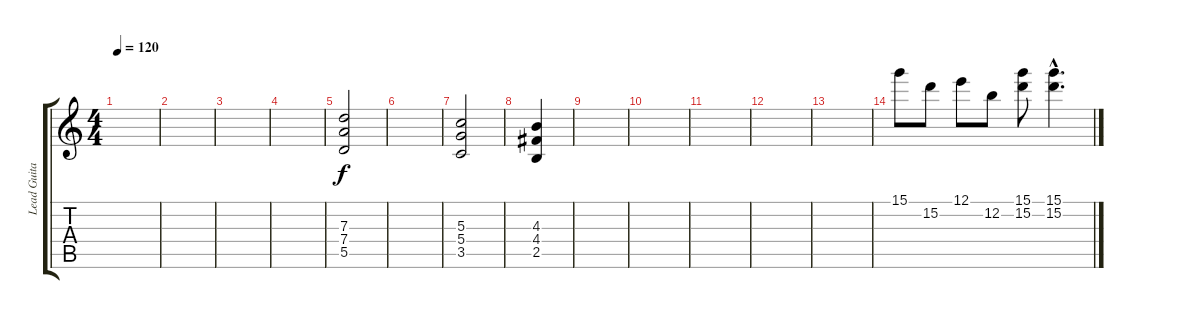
\track ("Lead Guitar- Frankie" "Lead Guita") {instrument distortionguitar}
\staff {score tabs}
\tuning (E4 B3 G3 D3 A2 E2) {hide}
\ts (4 4)
\tempo 120
\clef g2
\ks c
|
|
|
|
(7.3 7.4 5.5).2 |
|
(5.3 5.4 3.5).2 |
(4.3 4.4 2.5).4 |
|
|
|
|
|
15.1.8 15.2.8 12.1.8 12.2.8 (15.1 15.2).8 (15.1{hac} 15.2{hac}).4{d}
